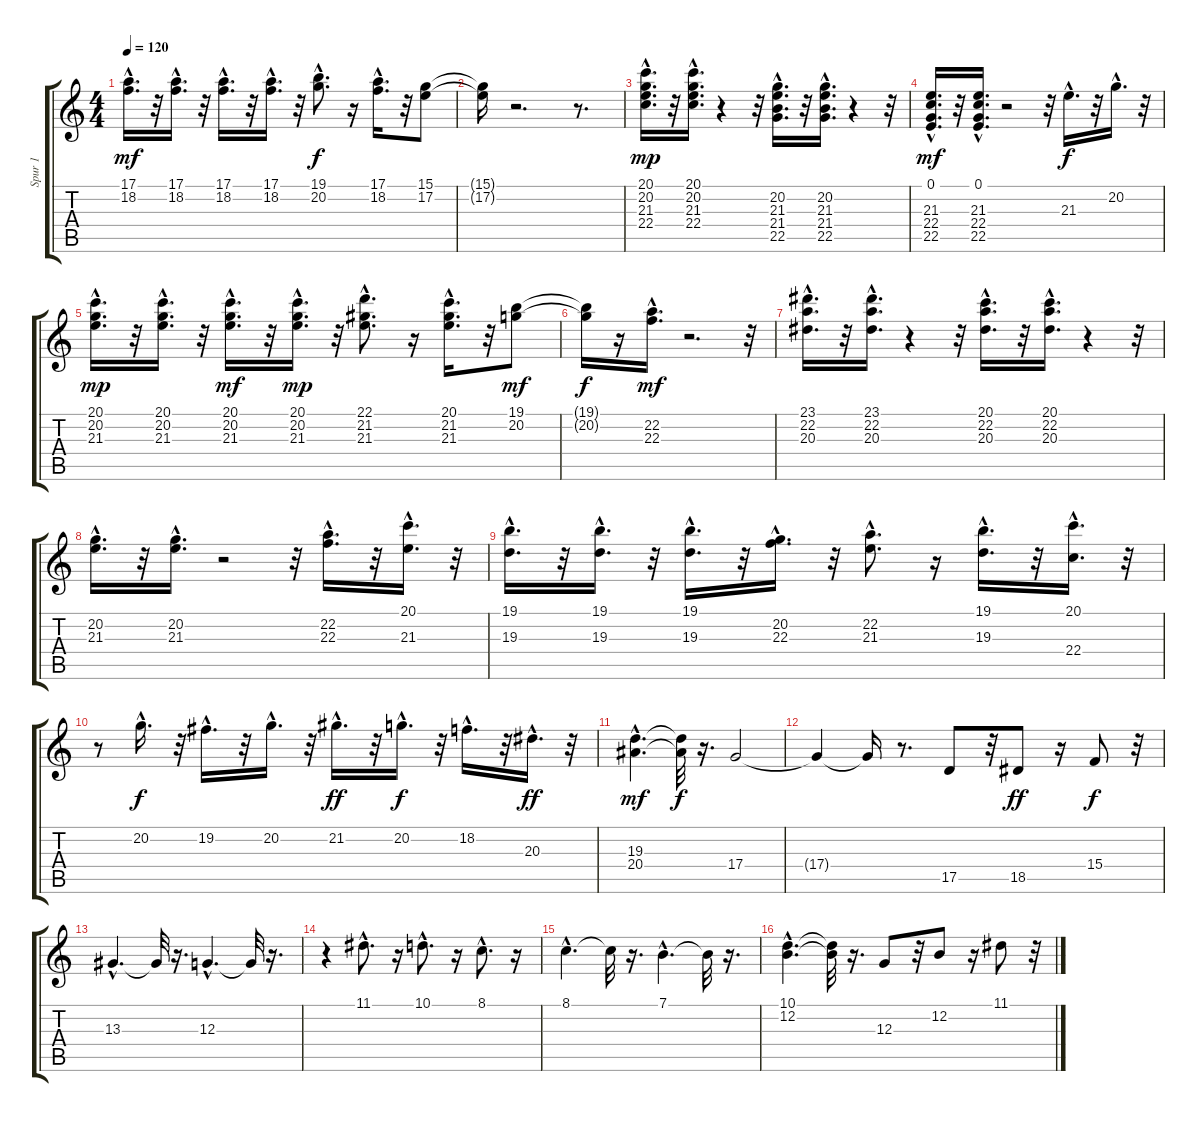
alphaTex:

\track ("Spur 1" "Spur 1") {instrument electricpiano2}
\staff {score tabs}
\tuning (E4 B3 G3 D3 A2 E2) {hide}
\ts (4 4)
\tempo 120
\clef g2
\ks c
(17.1{hac} 18.2{hac}).16{d dy mf instrument electricpiano2} r.32 (17.1{hac} 18.2{hac}).16{d} r.32 (17.1{hac} 18.2{hac}).16{d} r.32 (17.1{hac} 18.2{hac}).16{d} r.32 (19.1{hac} 20.2{hac}).8{d dy f} r.16 (17.1{hac} 18.2{hac}).16{d} r.32 (15.1 17.2).8 |
(15.1{t} 17.2{t}).16 r.2{d} r.8{d} |
(20.1{hac} 20.2{hac} 21.3{hac} 22.4{hac}).16{d dy mp instrument electricpiano2} r.32 (20.1{hac} 20.2{hac} 21.3{hac} 22.4{hac}).16{d} r.4 r.32 (20.2{hac} 21.3{hac} 21.4{hac} 22.5{hac}).16{d} r.32 (20.2{hac} 21.3{hac} 21.4{hac} 22.5{hac}).16{d} r.4 r.32 |
(0.1{hac} 21.3{hac} 22.4{hac} 22.5{hac}).16{d dy mf} r.32 (0.1{hac} 21.3{hac} 22.4{hac} 22.5{hac}).16{d} r.2 r.32 21.3{hac}.16{d dy f} r.32 20.2{hac}.16{d} r.32 |
(20.1{hac} 20.2{hac} 21.3{hac}).16{d dy mp instrument electricpiano2} r.32 (20.1{hac} 20.2{hac} 21.3{hac}).16{d} r.32 (20.1{hac} 20.2{hac} 21.3{hac}).16{d dy mf} r.32 (20.1{hac} 20.2{hac} 21.3{hac}).16{d dy mp} r.32 (22.1{hac} 21.2{hac} 21.3{hac}).8{d} r.16 (20.1{hac} 21.2{hac} 21.3{hac}).16{d} r.32 (19.1 20.2).8{dy mf} |
(19.1{t} 20.2{t}).16{dy f} r.16 (22.2{hac} 22.3{hac}).16{d dy mf} r.2{d} r.32 |
(23.1{hac} 22.2{hac} 20.3{hac}).16{d} r.32 (23.1{hac} 22.2{hac} 20.3{hac}).16{d} r.4 r.32 (20.1{hac} 22.2{hac} 20.3{hac}).16{d} r.32 (20.1{hac} 22.2{hac} 20.3{hac}).16{d} r.4 r.32 |
(20.2{hac} 21.3{hac}).16{d instrument electricpiano2} r.32 (20.2{hac} 21.3{hac}).16{d} r.2 r.32 (22.2{hac} 22.3{hac}).16{d instrument electricpiano2} r.32 (20.1{hac} 21.3{hac}).16{d} r.32 |
(19.1{hac} 19.3{hac}).16{d instrument electricpiano2} r.32 (19.1{hac} 19.3{hac}).16{d} r.32 (19.1{hac} 19.3{hac}).16{d} r.32 (20.2{hac} 22.3{hac}).16{d} r.32 (22.2{hac} 21.3{hac}).8{d} r.16 (19.1{hac} 19.3{hac}).16{d} r.32 (20.1{hac} 22.4{hac}).16{d} r.32 |
r.8 20.2{hac}.16{d dy f instrument electricpiano2} r.32 19.2{hac}.16{d} r.32 20.2{hac}.16{d} r.32 21.2{hac}.16{d dy ff} r.32 20.2{hac}.16{d dy f} r.32 18.2{hac}.16{d} r.32 20.3{hac}.16{d dy ff} r.32 |
(19.3{hac} 20.4{hac}).4{d dy mf instrument electricpiano2} (19.3{t} 20.4{t}).32{dy f} r.16{d} 17.4.2 |
17.4{t}.4 17.4{t}.16 r.8{d} 17.5.8 r.32 18.5.8{dy ff} r.16 15.4.8{dy f} r.32 |
13.3{hac}.4{d} 13.3{t}.32 r.16{d} 12.3{hac}.4{d} 12.3{t}.32 r.16{d} |
r.4 11.1{hac}.8{d} r.16 10.1{hac}.8{d} r.16 8.1{hac}.8{d} r.16 |
8.1{hac}.4{d} 8.1{t}.32 r.16{d} 7.1{hac}.4{d} 7.1{t}.32 r.16{d} |
(10.1{hac} 12.2{hac}).4{d} (10.1{t} 12.2{t}).32 r.16{d} 12.3.8 r.32 12.2.8 r.16 11.1.8 r.32
